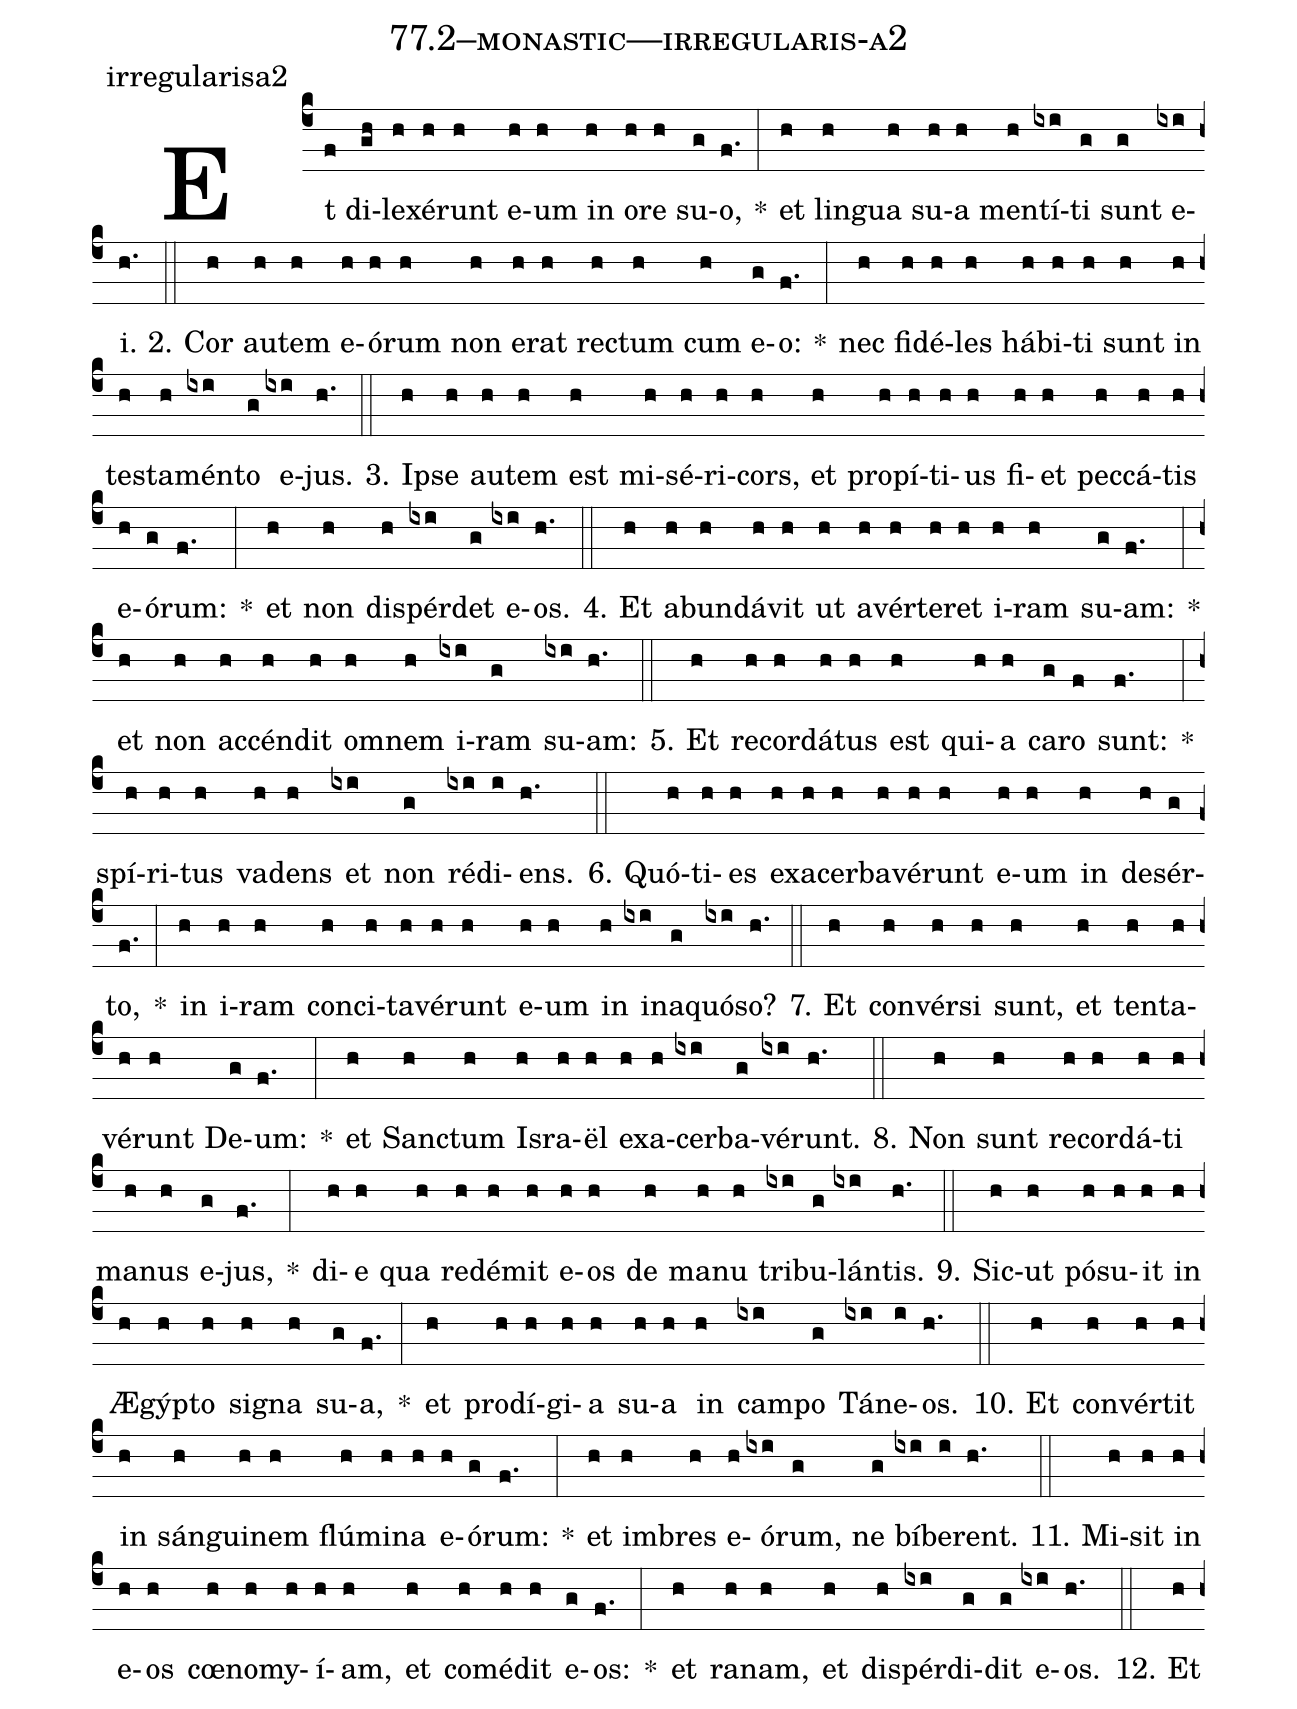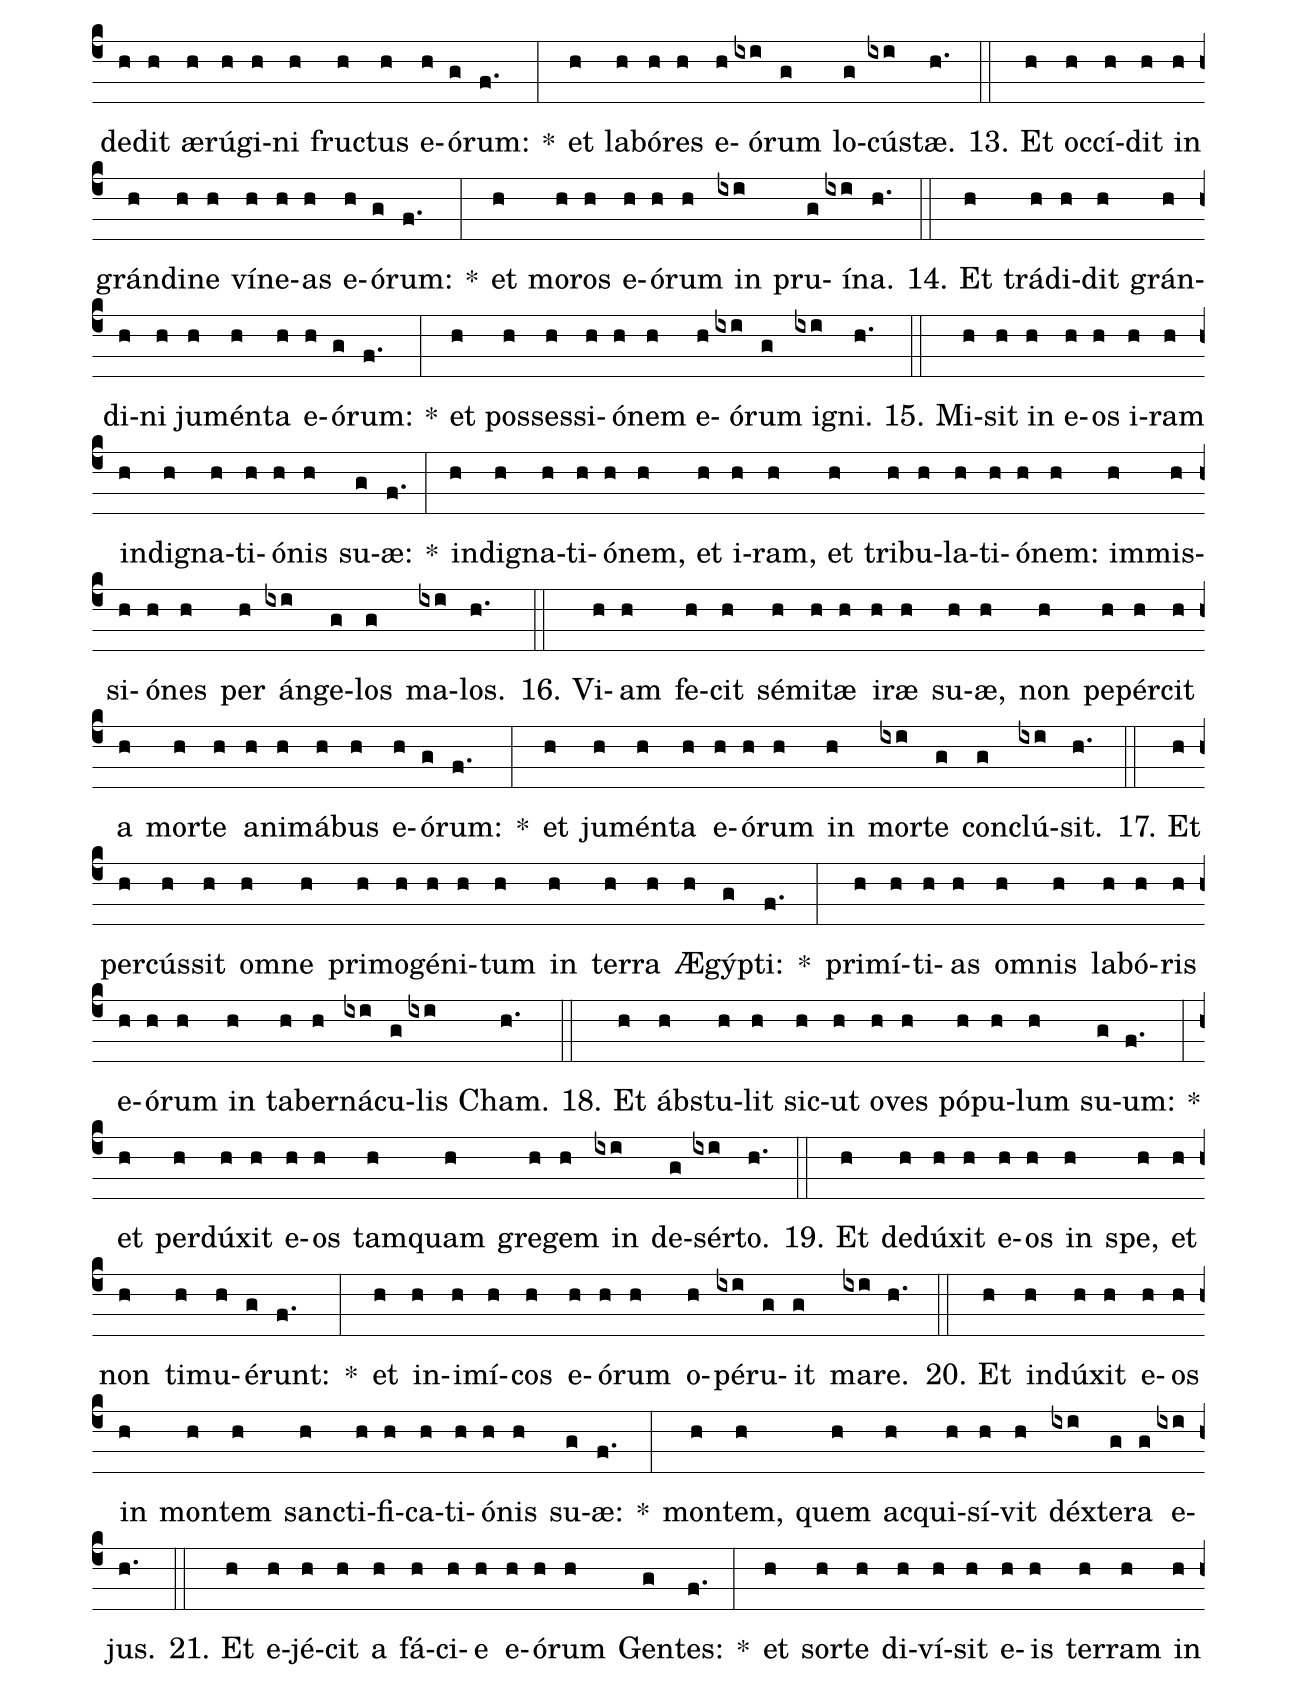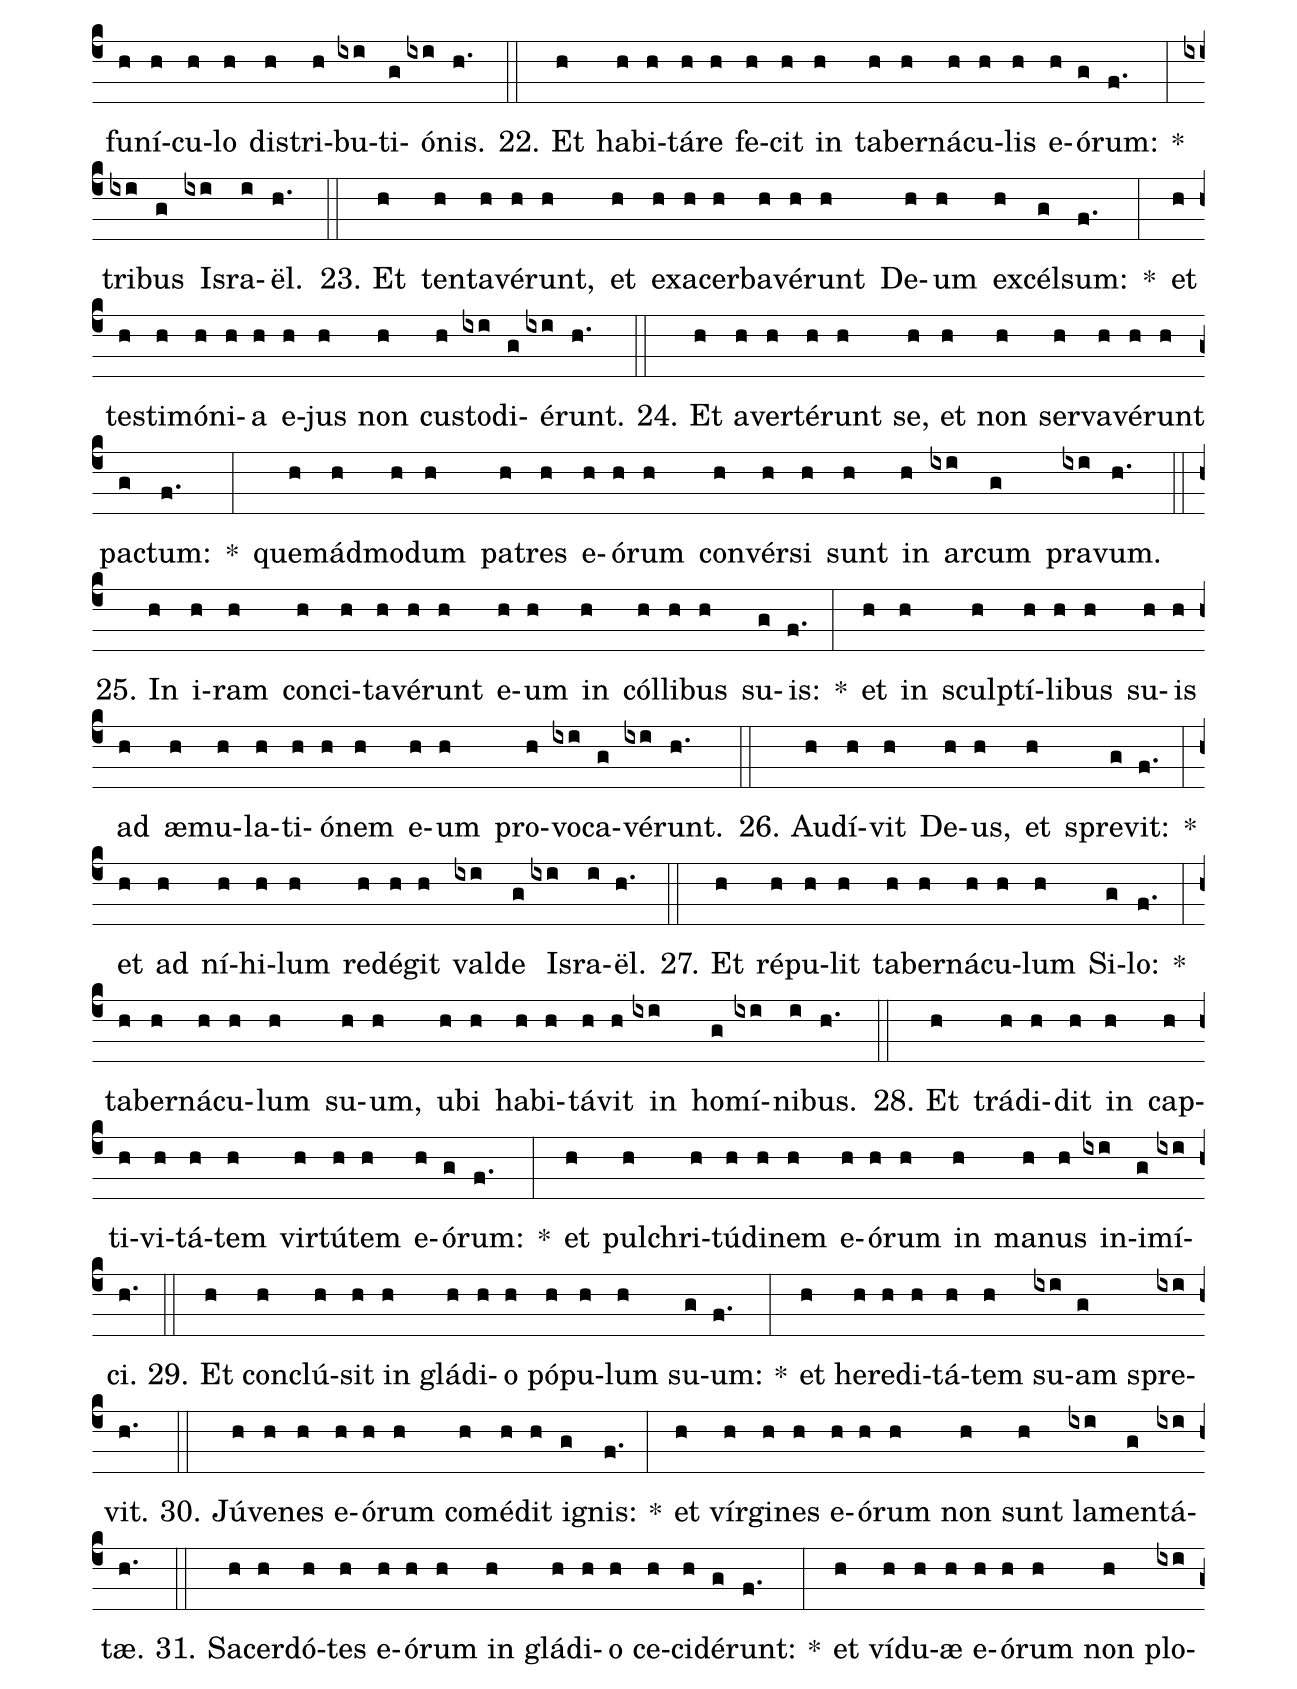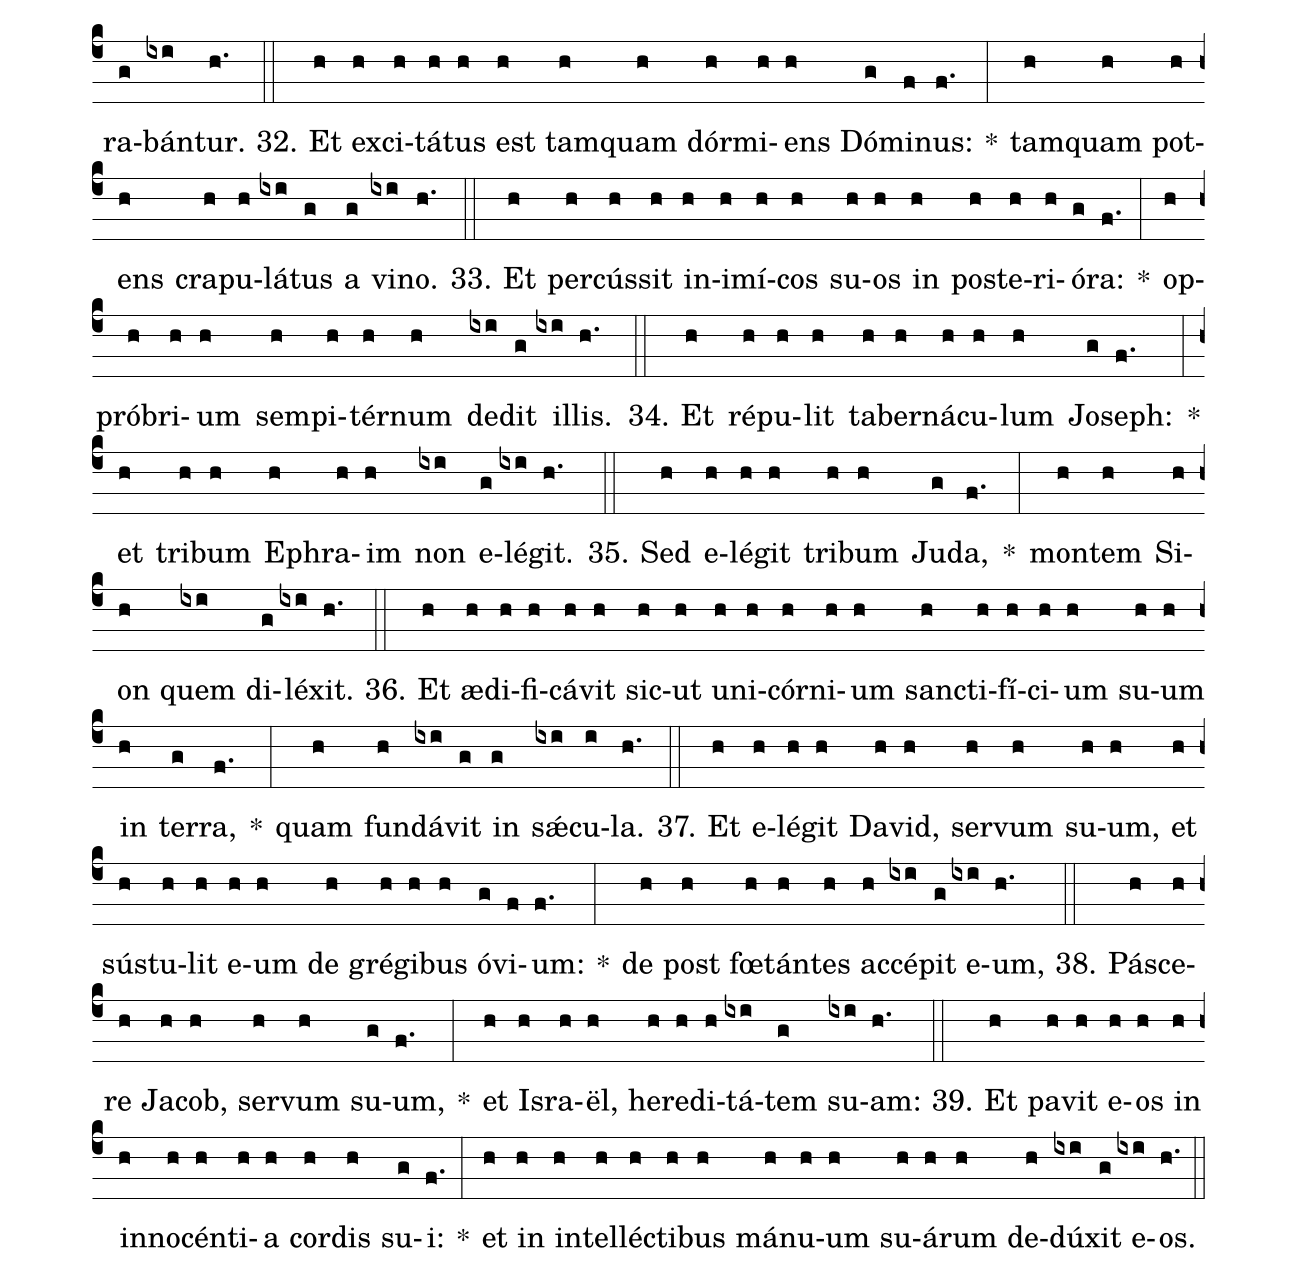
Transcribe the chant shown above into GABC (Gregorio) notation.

name: 77.2--monastic---irregularis-a2;
annotation: irregularisa2;
%%
(c4)Et(f) di(gh)le(h)xé(h)runt(h) e(h)um(h) in(h) o(h)re(h) su(g)o,(f.) *(:) et(h) lin(h)gua(h) su(h)a(h) men(h)tí(ixi)ti(g) sunt(g) e(ixi)i.(h.) (::)
2. Cor(h) au(h)tem(h) e(h)ó(h)rum(h) non(h) e(h)rat(h) rec(h)tum(h) cum(h) e(g)o:(f.) *(:) nec(h) fi(h)dé(h)les(h) há(h)bi(h)ti(h) sunt(h) in(h) tes(h)ta(h)mén(ixi)to(g) e(ixi)jus.(h.) (::)
3. Ip(h)se(h) au(h)tem(h) est(h) mi(h)sé(h)ri(h)cors,(h) et(h) pro(h)pí(h)ti(h)us(h) fi(h)et(h) pec(h)cá(h)tis(h) e(h)ó(g)rum:(f.) *(:) et(h) non(h) dis(h)pér(ixi)det(g) e(ixi)os.(h.) (::)
4. Et(h) ab(h)un(h)dá(h)vit(h) ut(h) a(h)vér(h)te(h)ret(h) i(h)ram(h) su(g)am:(f.) *(:) et(h) non(h) ac(h)cén(h)dit(h) om(h)nem(h) i(ixi)ram(g) su(ixi)am:(h.) (::)
5. Et(h) re(h)cor(h)dá(h)tus(h) est(h) qui(h)a(h) ca(g)ro(f) sunt:(f.) *(:) spí(h)ri(h)tus(h) va(h)dens(h) et(ixi) non(g) réd(ixi)i(i)ens.(h.) (::)
6. Quó(h)ti(h)es(h) ex(h)a(h)cer(h)ba(h)vé(h)runt(h) e(h)um(h) in(h) de(h)sér(g)to,(f.) *(:) in(h) i(h)ram(h) con(h)ci(h)ta(h)vé(h)runt(h) e(h)um(h) in(h) in(ixi)a(g)quó(ixi)so?(h.) (::)
7. Et(h) con(h)vér(h)si(h) sunt,(h) et(h) ten(h)ta(h)vé(h)runt(h) De(g)um:(f.) *(:) et(h) Sanc(h)tum(h) Is(h)ra(h)ël(h) ex(h)a(h)cer(ixi)ba(g)vé(ixi)runt.(h.) (::)
8. Non(h) sunt(h) re(h)cor(h)dá(h)ti(h) ma(h)nus(h) e(g)jus,(f.) *(:) di(h)e(h) qua(h) red(h)é(h)mit(h) e(h)os(h) de(h) ma(h)nu(h) tri(ixi)bu(g)lán(ixi)tis.(h.) (::)
9. Sic(h)ut(h) pó(h)su(h)it(h) in(h) Æ(h)gýp(h)to(h) si(h)gna(h) su(g)a,(f.) *(:) et(h) prod(h)í(h)gi(h)a(h) su(h)a(h) in(h) cam(ixi)po(g) Tá(ixi)ne(i)os.(h.) (::)
10. Et(h) con(h)vér(h)tit(h) in(h) sán(h)gui(h)nem(h) flú(h)mi(h)na(h) e(h)ó(g)rum:(f.) *(:) et(h) im(h)bres(h) e(h)ó(ixi)rum,(g) ne(g) bí(ixi)be(i)rent.(h.) (::)
11. Mi(h)sit(h) in(h) e(h)os(h) cœ(h)no(h)my(h)í(h)am,(h) et(h) com(h)é(h)dit(h) e(g)os:(f.) *(:) et(h) ra(h)nam,(h) et(h) dis(h)pér(ixi)di(g)dit(g) e(ixi)os.(h.) (::)
12. Et(h) de(h)dit(h) æ(h)rú(h)gi(h)ni(h) fruc(h)tus(h) e(h)ó(g)rum:(f.) *(:) et(h) la(h)bó(h)res(h) e(h)ó(ixi)rum(g) lo(g)cús(ixi)tæ.(h.) (::)
13. Et(h) oc(h)cí(h)dit(h) in(h) grán(h)di(h)ne(h) ví(h)ne(h)as(h) e(h)ó(g)rum:(f.) *(:) et(h) mo(h)ros(h) e(h)ó(h)rum(h) in(ixi) pru(g)í(ixi)na.(h.) (::)
14. Et(h) trá(h)di(h)dit(h) grán(h)di(h)ni(h) ju(h)mén(h)ta(h) e(h)ó(g)rum:(f.) *(:) et(h) pos(h)ses(h)si(h)ó(h)nem(h) e(h)ó(ixi)rum(g) i(ixi)gni.(h.) (::)
15. Mi(h)sit(h) in(h) e(h)os(h) i(h)ram(h) in(h)di(h)gna(h)ti(h)ó(h)nis(h) su(g)æ:(f.) *(:) in(h)di(h)gna(h)ti(h)ó(h)nem,(h) et(h) i(h)ram,(h) et(h) tri(h)bu(h)la(h)ti(h)ó(h)nem:(h) im(h)mis(h)si(h)ó(h)nes(h) per(h) án(ixi)ge(g)los(g) ma(ixi)los.(h.) (::)
16. Vi(h)am(h) fe(h)cit(h) sé(h)mi(h)tæ(h) i(h)ræ(h) su(h)æ,(h) non(h) pe(h)pér(h)cit(h) a(h) mor(h)te(h) a(h)ni(h)má(h)bus(h) e(h)ó(g)rum:(f.) *(:) et(h) ju(h)mén(h)ta(h) e(h)ó(h)rum(h) in(h) mor(ixi)te(g) con(g)clú(ixi)sit.(h.) (::)
17. Et(h) per(h)cús(h)sit(h) om(h)ne(h) pri(h)mo(h)gé(h)ni(h)tum(h) in(h) ter(h)ra(h) Æ(h)gýp(g)ti:(f.) *(:) pri(h)mí(h)ti(h)as(h) om(h)nis(h) la(h)bó(h)ris(h) e(h)ó(h)rum(h) in(h) ta(h)ber(h)ná(ixi)cu(g)lis(ixi) Cham.(h.) (::)
18. Et(h) ábs(h)tu(h)lit(h) sic(h)ut(h) o(h)ves(h) pó(h)pu(h)lum(h) su(g)um:(f.) *(:) et(h) per(h)dú(h)xit(h) e(h)os(h) tam(h)quam(h) gre(h)gem(h) in(ixi) de(g)sér(ixi)to.(h.) (::)
19. Et(h) de(h)dú(h)xit(h) e(h)os(h) in(h) spe,(h) et(h) non(h) ti(h)mu(h)é(g)runt:(f.) *(:) et(h) in(h)i(h)mí(h)cos(h) e(h)ó(h)rum(h) o(h)pé(ixi)ru(g)it(g) ma(ixi)re.(h.) (::)
20. Et(h) in(h)dú(h)xit(h) e(h)os(h) in(h) mon(h)tem(h) sanc(h)ti(h)fi(h)ca(h)ti(h)ó(h)nis(h) su(g)æ:(f.) *(:) mon(h)tem,(h) quem(h) ac(h)qui(h)sí(h)vit(h) déx(ixi)te(g)ra(g) e(ixi)jus.(h.) (::)
21. Et(h) e(h)jé(h)cit(h) a(h) fá(h)ci(h)e(h) e(h)ó(h)rum(h) Gen(g)tes:(f.) *(:) et(h) sor(h)te(h) di(h)ví(h)sit(h) e(h)is(h) ter(h)ram(h) in(h) fu(h)ní(h)cu(h)lo(h) dis(h)tri(h)bu(ixi)ti(g)ó(ixi)nis.(h.) (::)
22. Et(h) ha(h)bi(h)tá(h)re(h) fe(h)cit(h) in(h) ta(h)ber(h)ná(h)cu(h)lis(h) e(h)ó(g)rum:(f.) *(:) tri(ixi)bus(g) Is(ixi)ra(i)ël.(h.) (::)
23. Et(h) ten(h)ta(h)vé(h)runt,(h) et(h) ex(h)a(h)cer(h)ba(h)vé(h)runt(h) De(h)um(h) ex(h)cél(g)sum:(f.) *(:) et(h) tes(h)ti(h)mó(h)ni(h)a(h) e(h)jus(h) non(h) cus(h)to(ixi)di(g)é(ixi)runt.(h.) (::)
24. Et(h) a(h)ver(h)té(h)runt(h) se,(h) et(h) non(h) ser(h)va(h)vé(h)runt(h) pac(g)tum:(f.) *(:) quem(h)ád(h)mo(h)dum(h) pa(h)tres(h) e(h)ó(h)rum(h) con(h)vér(h)si(h) sunt(h) in(h) ar(ixi)cum(g) pra(ixi)vum.(h.) (::)
25. In(h) i(h)ram(h) con(h)ci(h)ta(h)vé(h)runt(h) e(h)um(h) in(h) cól(h)li(h)bus(h) su(g)is:(f.) *(:) et(h) in(h) sculp(h)tí(h)li(h)bus(h) su(h)is(h) ad(h) æ(h)mu(h)la(h)ti(h)ó(h)nem(h) e(h)um(h) pro(h)vo(ixi)ca(g)vé(ixi)runt.(h.) (::)
26. Au(h)dí(h)vit(h) De(h)us,(h) et(h) spre(g)vit:(f.) *(:) et(h) ad(h) ní(h)hi(h)lum(h) red(h)é(h)git(h) val(ixi)de(g) Is(ixi)ra(i)ël.(h.) (::)
27. Et(h) ré(h)pu(h)lit(h) ta(h)ber(h)ná(h)cu(h)lum(h) Si(g)lo:(f.) *(:) ta(h)ber(h)ná(h)cu(h)lum(h) su(h)um,(h) u(h)bi(h) ha(h)bi(h)tá(h)vit(h) in(ixi) ho(g)mí(ixi)ni(i)bus.(h.) (::)
28. Et(h) trá(h)di(h)dit(h) in(h) cap(h)ti(h)vi(h)tá(h)tem(h) vir(h)tú(h)tem(h) e(h)ó(g)rum:(f.) *(:) et(h) pul(h)chri(h)tú(h)di(h)nem(h) e(h)ó(h)rum(h) in(h) ma(h)nus(h) in(ixi)i(g)mí(ixi)ci.(h.) (::)
29. Et(h) con(h)clú(h)sit(h) in(h) glá(h)di(h)o(h) pó(h)pu(h)lum(h) su(g)um:(f.) *(:) et(h) he(h)re(h)di(h)tá(h)tem(h) su(ixi)am(g) spre(ixi)vit.(h.) (::)
30. Jú(h)ve(h)nes(h) e(h)ó(h)rum(h) com(h)é(h)dit(h) i(g)gnis:(f.) *(:) et(h) vír(h)gi(h)nes(h) e(h)ó(h)rum(h) non(h) sunt(h) la(ixi)men(g)tá(ixi)tæ.(h.) (::)
31. Sa(h)cer(h)dó(h)tes(h) e(h)ó(h)rum(h) in(h) glá(h)di(h)o(h) ce(h)ci(h)dé(g)runt:(f.) *(:) et(h) ví(h)du(h)æ(h) e(h)ó(h)rum(h) non(h) plo(ixi)ra(g)bán(ixi)tur.(h.) (::)
32. Et(h) ex(h)ci(h)tá(h)tus(h) est(h) tam(h)quam(h) dór(h)mi(h)ens(h) Dó(g)mi(f)nus:(f.) *(:) tam(h)quam(h) pot(h)ens(h) cra(h)pu(h)lá(ixi)tus(g) a(g) vi(ixi)no.(h.) (::)
33. Et(h) per(h)cús(h)sit(h) in(h)i(h)mí(h)cos(h) su(h)os(h) in(h) post(h)e(h)ri(h)ó(g)ra:(f.) *(:) op(h)pró(h)bri(h)um(h) sem(h)pi(h)tér(h)num(h) de(ixi)dit(g) il(ixi)lis.(h.) (::)
34. Et(h) ré(h)pu(h)lit(h) ta(h)ber(h)ná(h)cu(h)lum(h) Jo(g)seph:(f.) *(:) et(h) tri(h)bum(h) E(h)phra(h)im(h) non(ixi) e(g)lé(ixi)git.(h.) (::)
35. Sed(h) e(h)lé(h)git(h) tri(h)bum(h) Ju(g)da,(f.) *(:) mon(h)tem(h) Si(h)on(h) quem(ixi) di(g)lé(ixi)xit.(h.) (::)
36. Et(h) æ(h)di(h)fi(h)cá(h)vit(h) sic(h)ut(h) u(h)ni(h)cór(h)ni(h)um(h) sanc(h)ti(h)fí(h)ci(h)um(h) su(h)um(h) in(h) ter(g)ra,(f.) *(:) quam(h) fun(h)dá(ixi)vit(g) in(g) sǽ(ixi)cu(i)la.(h.) (::)
37. Et(h) e(h)lé(h)git(h) Da(h)vid,(h) ser(h)vum(h) su(h)um,(h) et(h) sús(h)tu(h)lit(h) e(h)um(h) de(h) gré(h)gi(h)bus(h) ó(g)vi(f)um:(f.) *(:) de(h) post(h) fœ(h)tán(h)tes(h) ac(h)cé(ixi)pit(g) e(ixi)um,(h.) (::)
38. Pá(h)sce(h)re(h) Ja(h)cob,(h) ser(h)vum(h) su(g)um,(f.) *(:) et(h) Is(h)ra(h)ël,(h) he(h)re(h)di(h)tá(ixi)tem(g) su(ixi)am:(h.) (::)
39. Et(h) pa(h)vit(h) e(h)os(h) in(h) in(h)no(h)cén(h)ti(h)a(h) cor(h)dis(h) su(g)i:(f.) *(:) et(h) in(h) in(h)tel(h)léc(h)ti(h)bus(h) má(h)nu(h)um(h) su(h)á(h)rum(h) de(h)dú(ixi)xit(g) e(ixi)os.(h.) (::)
